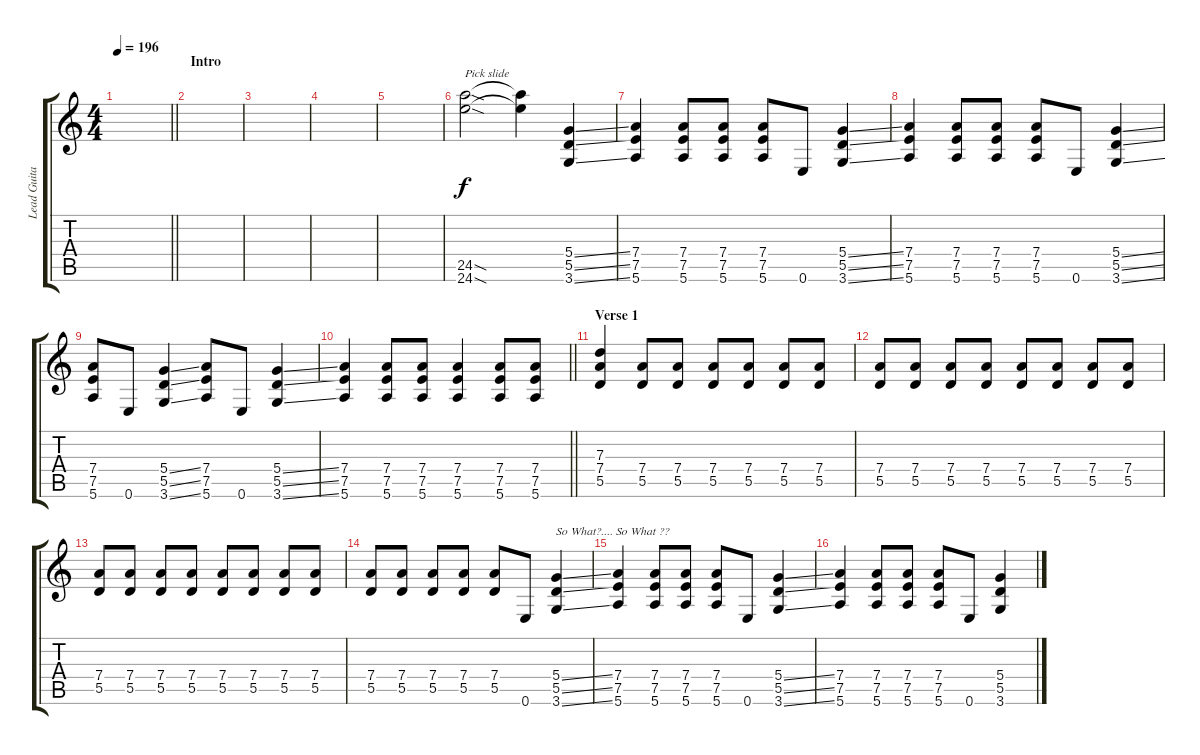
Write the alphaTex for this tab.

\track ("Lead Guitar" "Lead Guita") {instrument distortionguitar}
\staff {score tabs}
\tuning (E4 B3 G3 D3 A2 E2) {hide}
\ts (4 4)
\tempo 196
\clef g2
\barLineRight lightlight
\ks c
|
\section ("" "Intro")
|
|
|
|
(24.5{sod} 24.6{sod}).2{txt "Pick slide"} (24.5{t} 24.6{t}).4 (5.4{ss} 5.5{ss} 3.6{ss}).4 |
(7.4 7.5 5.6).4 (7.4 7.5 5.6).8 (7.4 7.5 5.6).8 (7.4 7.5 5.6).8 0.6.8 (5.4{ss} 5.5{ss} 3.6{ss}).4 |
(7.4 7.5 5.6).4 (7.4 7.5 5.6).8 (7.4 7.5 5.6).8 (7.4 7.5 5.6).8 0.6.8 (5.4{ss} 5.5{ss} 3.6{ss}).4 |
(7.4 7.5 5.6).8 0.6.8 (5.4{ss} 5.5{ss} 3.6{ss}).4 (7.4 7.5 5.6).8 0.6.8 (5.4{ss} 5.5{ss} 3.6{ss}).4 |
\barLineRight lightlight
(7.4 7.5 5.6).4 (7.4 7.5 5.6).8 (7.4 7.5 5.6).8 (7.4 7.5 5.6).4 (7.4 7.5 5.6).8 (7.4 7.5 5.6).8 |
\section ("" "Verse 1")
(7.3 7.4 5.5).4 (7.4 5.5).8 (7.4 5.5).8 (7.4 5.5).8 (7.4 5.5).8 (7.4 5.5).8 (7.4 5.5).8 |
(7.4 5.5).8 (7.4 5.5).8 (7.4 5.5).8 (7.4 5.5).8 (7.4 5.5).8 (7.4 5.5).8 (7.4 5.5).8 (7.4 5.5).8 |
(7.4 5.5).8 (7.4 5.5).8 (7.4 5.5).8 (7.4 5.5).8 (7.4 5.5).8 (7.4 5.5).8 (7.4 5.5).8 (7.4 5.5).8 |
(7.4 5.5).8 (7.4 5.5).8 (7.4 5.5).8 (7.4 5.5).8 (7.4 5.5).8 0.6.8 (5.4{ss} 5.5{ss} 3.6{ss}).4{txt "So What?.... So What ??"} |
(7.4 7.5 5.6).4 (7.4 7.5 5.6).8 (7.4 7.5 5.6).8 (7.4 7.5 5.6).8 0.6.8 (5.4{ss} 5.5{ss} 3.6{ss}).4 |
(7.4 7.5 5.6).4 (7.4 7.5 5.6).8 (7.4 7.5 5.6).8 (7.4 7.5 5.6).8 0.6.8 (5.4{ss} 5.5{ss} 3.6{ss}).4
